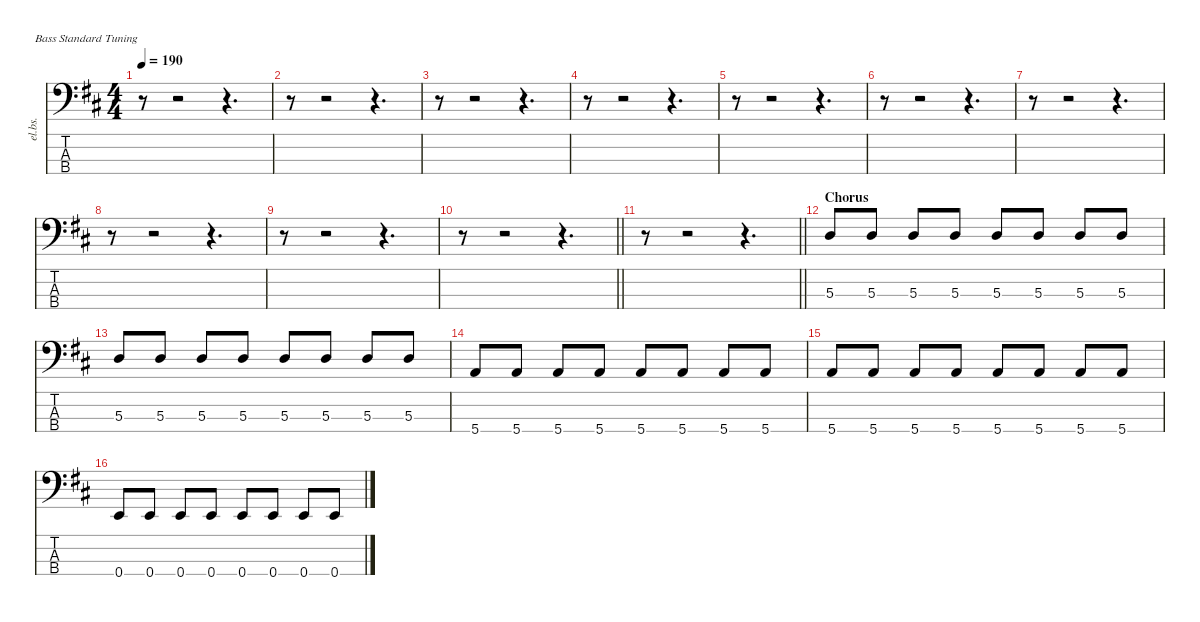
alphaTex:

\defaultSystemsLayout 4
\hideDynamics
\bracketExtendMode nobrackets
\otherSystemsTrackNameOrientation horizontal
\track ("Matt Willis" "el.bs.") {instrument electricbasspick}
\staff {score tabs}
\tuning (G2 D2 A1 E1)
\ts (4 4)
\tempo 190
\clef f4
\ks d
r.8{dy f beam Down} r.2{beam Down} r.4{d beam Down} |
r.8{beam Down} r.2{beam Down} r.4{d beam Down} |
r.8{beam Down} r.2{beam Down} r.4{d beam Down} |
r.8{beam Down} r.2{beam Down} r.4{d beam Down} |
r.8{beam Down} r.2{beam Down} r.4{d beam Down} |
r.8{beam Down} r.2{beam Down} r.4{d beam Down} |
r.8{beam Down} r.2{beam Down} r.4{d beam Down} |
r.8{beam Down} r.2{beam Down} r.4{d beam Down} |
r.8{beam Down} r.2{beam Down} r.4{d beam Down} |
\barLineRight lightlight
r.8{beam Down} r.2{beam Down} r.4{d beam Down} |
\barLineRight lightlight
r.8{beam Down} r.2{beam Down} r.4{d beam Down} |
\section ("" "Chorus")
5.3{acc forcenatural}.8{beam Up} 5.3{acc forcenatural}.8{beam Up} 5.3{acc forcenatural}.8{beam Up} 5.3{acc forcenatural}.8{beam Up} 5.3{acc forcenatural}.8{beam Up} 5.3{acc forcenatural}.8{beam Up} 5.3{acc forcenatural}.8{beam Up} 5.3{acc forcenatural}.8{beam Up} |
5.3{acc forcenatural}.8{beam Up} 5.3{acc forcenatural}.8{beam Up} 5.3{acc forcenatural}.8{beam Up} 5.3{acc forcenatural}.8{beam Up} 5.3{acc forcenatural}.8{beam Up} 5.3{acc forcenatural}.8{beam Up} 5.3{acc forcenatural}.8{beam Up} 5.3{acc forcenatural}.8{beam Up} |
5.4{acc forcenatural}.8{beam Up} 5.4{acc forcenatural}.8{beam Up} 5.4{acc forcenatural}.8{beam Up} 5.4{acc forcenatural}.8{beam Up} 5.4{acc forcenatural}.8{beam Up} 5.4{acc forcenatural}.8{beam Up} 5.4{acc forcenatural}.8{beam Up} 5.4{acc forcenatural}.8{beam Up} |
5.4{acc forcenatural}.8{beam Up} 5.4{acc forcenatural}.8{beam Up} 5.4{acc forcenatural}.8{beam Up} 5.4{acc forcenatural}.8{beam Up} 5.4{acc forcenatural}.8{beam Up} 5.4{acc forcenatural}.8{beam Up} 5.4{acc forcenatural}.8{beam Up} 5.4{acc forcenatural}.8{beam Up} |
0.4{acc forcenatural}.8{beam Up} 0.4{acc forcenatural}.8{beam Up} 0.4{acc forcenatural}.8{beam Up} 0.4{acc forcenatural}.8{beam Up} 0.4{acc forcenatural}.8{beam Up} 0.4{acc forcenatural}.8{beam Up} 0.4{acc forcenatural}.8{beam Up} 0.4{acc forcenatural}.8{beam Up}
